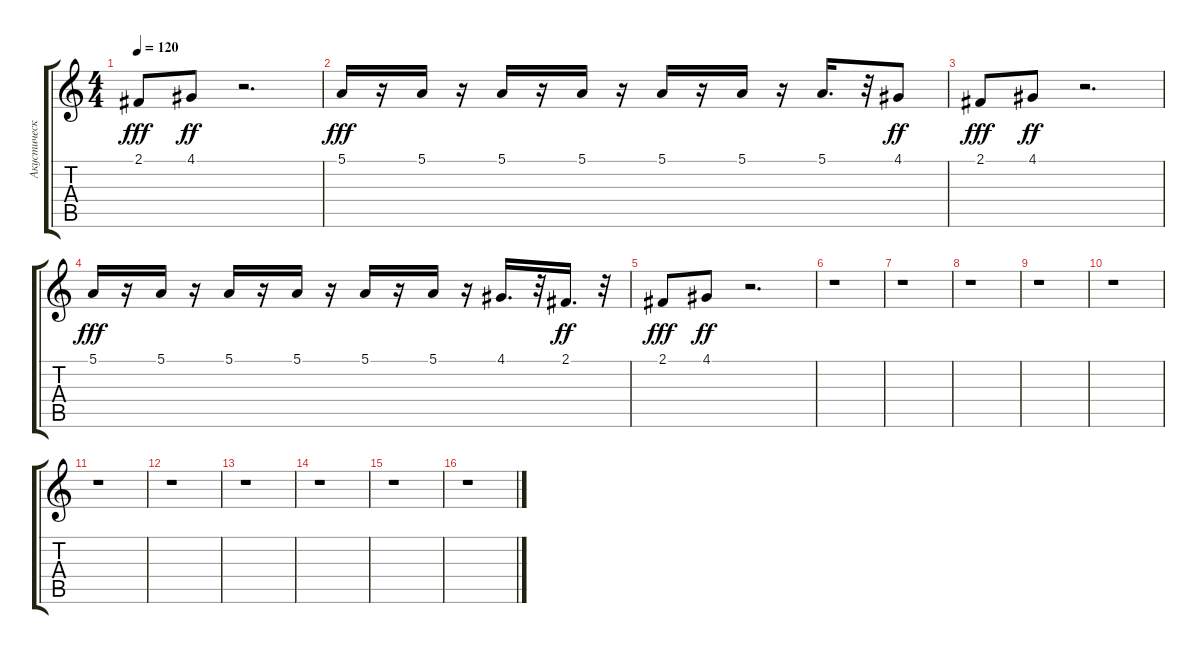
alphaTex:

\track ("Акустический Гранд Роял" "Акустическ") {instrument acousticgrandpiano}
\staff {score tabs}
\tuning (E4 B3 G3 D3 A2 E2) {hide}
\ts (4 4)
\tempo 120
\clef g2
\ks c
2.1.8{dy fff} 4.1.8{dy ff} r.2{d} |
5.1.16{dy fff} r.16 5.1.16 r.16 5.1.16 r.16 5.1.16 r.16 5.1.16 r.16 5.1.16 r.16 5.1.16{d} r.32 4.1.8{dy ff} |
2.1.8{dy fff} 4.1.8{dy ff} r.2{d} |
5.1.16{dy fff} r.16 5.1.16 r.16 5.1.16 r.16 5.1.16 r.16 5.1.16 r.16 5.1.16 r.16 4.1.16{d} r.32 2.1.16{d dy ff} r.32 |
2.1.8{dy fff} 4.1.8{dy ff} r.2{d} |
r.1 |
r.1 |
r.1 |
r.1 |
r.1 |
r.1 |
r.1 |
r.1 |
r.1 |
r.1 |
r.1
